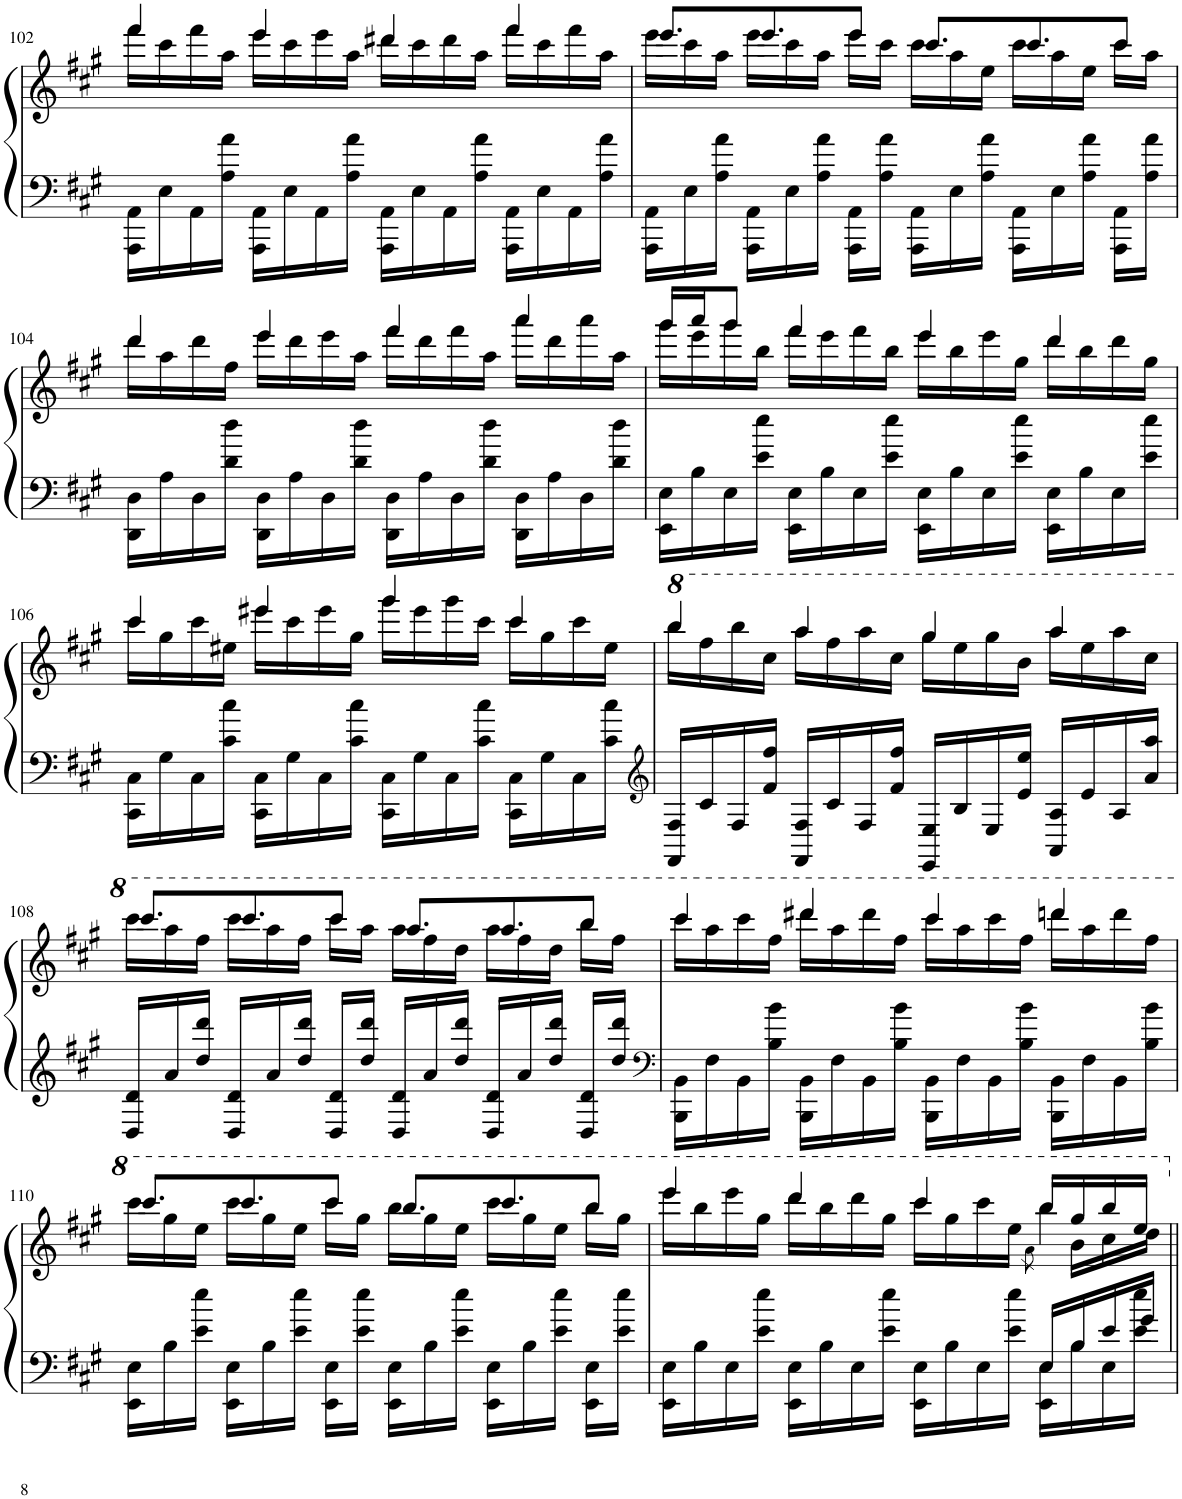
**kern	**kern
*part1	*part1
*staff2	*staff1
*I"Piano	*
*I'Pno.	*
!!LO:PB:g=z
*clefF4	*clefG2
*k[f#c#g#]	*k[f#c#g#]
*M4/4	*M4/4
=102	=102
*	*^
16AAA\ 16AA\LL	4fff#/	16fff#\LL
16E\	.	16ccc#\
16AA\	.	16fff#\
16A\ 16a\JJ	.	16aa\JJ
16AAA\ 16AA\LL	4eee/	16eee\LL
16E\	.	16ccc#\
16AA\	.	16eee\
16A\ 16a\JJ	.	16aa\JJ
16AAA\ 16AA\LL	4ddd#X/	16ddd#\LL
16E\	.	16ccc#\
16AA\	.	16ddd#\
16A\ 16a\JJ	.	16aa\JJ
16AAA\ 16AA\LL	4fff#/	16fff#\LL
16E\	.	16ccc#\
16AA\	.	16fff#\
16A\ 16a\JJ	.	16aa\JJ
=103	=103	=103
16AAA\ 16AA\LL	8.eee/L	16eee\LL
16E\	.	16ccc#\
16A\ 16a\JJ	.	16aa\JJ
16AAA\ 16AA\LL	8.eee/	16eee\LL
16E\	.	16ccc#\
16A\ 16a\JJ	.	16aa\JJ
16AAA\ 16AA\LL	8eee/J	16eee\LL
16A\ 16a\JJ	.	16ccc#\JJ
16AAA\ 16AA\LL	8.ccc#/L	16ccc#\LL
16E\	.	16aa\
16A\ 16a\JJ	.	16ee\JJ
16AAA\ 16AA\LL	8.ccc#/	16ccc#\LL
16E\	.	16aa\
16A\ 16a\JJ	.	16ee\JJ
16AAA\ 16AA\LL	8ccc#/J	16ccc#\LL
16A\ 16a\JJ	.	16aa\JJ
!!LO:LB:g=z	!!
=104	=104	=104
16DD\ 16D\LL	4ddd/	16ddd\LL
16A\	.	16aa\
16D\	.	16ddd\
16d\ 16dd\JJ	.	16ff#\JJ
16DD\ 16D\LL	4eee/	16eee\LL
16A\	.	16ddd\
16D\	.	16eee\
16d\ 16dd\JJ	.	16aa\JJ
16DD\ 16D\LL	4fff#/	16fff#\LL
16A\	.	16ddd\
16D\	.	16fff#\
16d\ 16dd\JJ	.	16aa\JJ
16DD\ 16D\LL	4aaa/	16aaa\LL
16A\	.	16ddd\
16D\	.	16aaa\
16d\ 16dd\JJ	.	16aa\JJ
=105	=105	=105
16EE\ 16E\LL	16ggg#/LL	16ggg#\LL
16B\	16aaa/J	16eee\
16E\	8ggg#/J	16ggg#\
16e\ 16ee\JJ	.	16bb\JJ
16EE\ 16E\LL	4fff#/	16fff#\LL
16B\	.	16eee\
16E\	.	16fff#\
16e\ 16ee\JJ	.	16bb\JJ
16EE\ 16E\LL	4eee/	16eee\LL
16B\	.	16bb\
16E\	.	16eee\
16e\ 16ee\JJ	.	16gg#\JJ
16EE\ 16E\LL	4ddd/	16ddd\LL
16B\	.	16bb\
16E\	.	16ddd\
16e\ 16ee\JJ	.	16gg#\JJ
!!LO:LB:g=z	!!
=106	=106	=106
16CC#\ 16C#\LL	4ccc#/	16ccc#\LL
16G#\	.	16gg#\
16C#\	.	16ccc#\
16c#\ 16cc#\JJ	.	16ee#X\JJ
16CC#\ 16C#\LL	4eee#X/	16eee#\LL
16G#\	.	16ccc#\
16C#\	.	16eee#\
16c#\ 16cc#\JJ	.	16gg#\JJ
16CC#\ 16C#\LL	4ggg#/	16ggg#\LL
16G#\	.	16eee#\
16C#\	.	16ggg#\
16c#\ 16cc#\JJ	.	16ccc#\JJ
16CC#\ 16C#\LL	4ccc#/	16ccc#\LL
16G#\	.	16gg#\
16C#\	.	16ccc#\
16c#\ 16cc#\JJ	.	16ee#\JJ
=107	=107	=107
*clefG2	*	*
*	*8va	*
16FF#/ 16F#/LL	4bbb/	16bbb\LL
16c#/	.	16fff#\
16F#/	.	16bbb\
16f#/ 16ff#/JJ	.	16ccc#\JJ
16FF#/ 16F#/LL	4aaa/	16aaa\LL
16c#/	.	16fff#\
16F#/	.	16aaa\
16f#/ 16ff#/JJ	.	16ccc#\JJ
16EE/ 16E/LL	4ggg#/	16ggg#\LL
16B/	.	16eee\
16E/	.	16ggg#\
16e/ 16ee/JJ	.	16bb\JJ
16AA/ 16A/LL	4aaa/	16aaa\LL
16e/	.	16eee\
16A/	.	16aaa\
16a/ 16aa/JJ	.	16ccc#\JJ
!!LO:LB:g=z	!!
=108	=108	=108
16D/ 16d/LL	8.cccc#/L	16cccc#\LL
16a/	.	16aaa\
16dd/ 16ddd/JJ	.	16fff#\JJ
16D/ 16d/LL	8.cccc#/	16cccc#\LL
16a/	.	16aaa\
16dd/ 16ddd/JJ	.	16fff#\JJ
16D/ 16d/LL	8cccc#/J	16cccc#\LL
16dd/ 16ddd/JJ	.	16aaa\JJ
16D/ 16d/LL	8.aaa/L	16aaa\LL
16a/	.	16fff#\
16dd/ 16ddd/JJ	.	16ddd\JJ
16D/ 16d/LL	8.aaa/	16aaa\LL
16a/	.	16fff#\
16dd/ 16ddd/JJ	.	16ddd\JJ
16D/ 16d/LL	8bbb/J	16bbb\LL
16dd/ 16ddd/JJ	.	16fff#\JJ
=109	=109	=109
*clefF4	*	*
16BBB\ 16BB\LL	4cccc#/	16cccc#\LL
16F#\	.	16aaa\
16BB\	.	16cccc#\
16B\ 16b\JJ	.	16fff#\JJ
16BBB\ 16BB\LL	4dddd#X/	16dddd#\LL
16F#\	.	16aaa\
16BB\	.	16dddd#\
16B\ 16b\JJ	.	16fff#\JJ
16BBB\ 16BB\LL	4cccc#/	16cccc#\LL
16F#\	.	16aaa\
16BB\	.	16cccc#\
16B\ 16b\JJ	.	16fff#\JJ
16BBB\ 16BB\LL	4ddddn/	16dddd\LL
16F#\	.	16aaa\
16BB\	.	16dddd\
16B\ 16b\JJ	.	16fff#\JJ
!!LO:LB:g=z	!!
=110	=110	=110
16EE\ 16E\LL	8.cccc#/L	16cccc#\LL
16B\	.	16ggg#\
16e\ 16ee\JJ	.	16eee\JJ
16EE\ 16E\LL	8.cccc#/	16cccc#\LL
16B\	.	16ggg#\
16e\ 16ee\JJ	.	16eee\JJ
16EE\ 16E\LL	8cccc#/J	16cccc#\LL
16e\ 16ee\JJ	.	16ggg#\JJ
16EE\ 16E\LL	8.bbb/L	16bbb\LL
16B\	.	16ggg#\
16e\ 16ee\JJ	.	16eee\JJ
16EE\ 16E\LL	8.cccc#/	16cccc#\LL
16B\	.	16ggg#\
16e\ 16ee\JJ	.	16eee\JJ
16EE\ 16E\LL	8bbb/J	16bbb\LL
16e\ 16ee\JJ	.	16ggg#\JJ
=111	=111	=111
*^	*	*^
16EE\ 16E\LL	2.ryy	4eeee/	16eeee\LL	16ryy
*	*	*	*v	*v
16B\	.	.	16bbb\
16E\	.	.	16eeee\
16e\ 16ee\JJ	.	.	16ggg#\JJ
16EE\ 16E\LL	.	4dddd/	16dddd\LL
16B\	.	.	16bbb\
16E\	.	.	16dddd\
16e\ 16ee\JJ	.	.	16ggg#\JJ
16EE\ 16E\LL	.	4cccc#/	16cccc#\LL
16B\	.	.	16ggg#\
16E\	.	.	16cccc#\
16e\ 16ee\JJ	.	.	16eee\JJ
.	.	8qaa\	.
16E/LL	16EE\ 16E\LL	4bbb\	16bbb/LL
*	*	*	*^
16B/	16B\	.	16ggg#/	16bb\LL
16e/	16E\	.	16bbb/	16ccc#\
16g#/JJ	16e\ 16ee\JJ	.	16eee/JJ	16ddd\JJ
*	*	*X8va	*	*
*v	*v	*	*	*
*	*v	*v	*v
=||	=||
*-	*-
